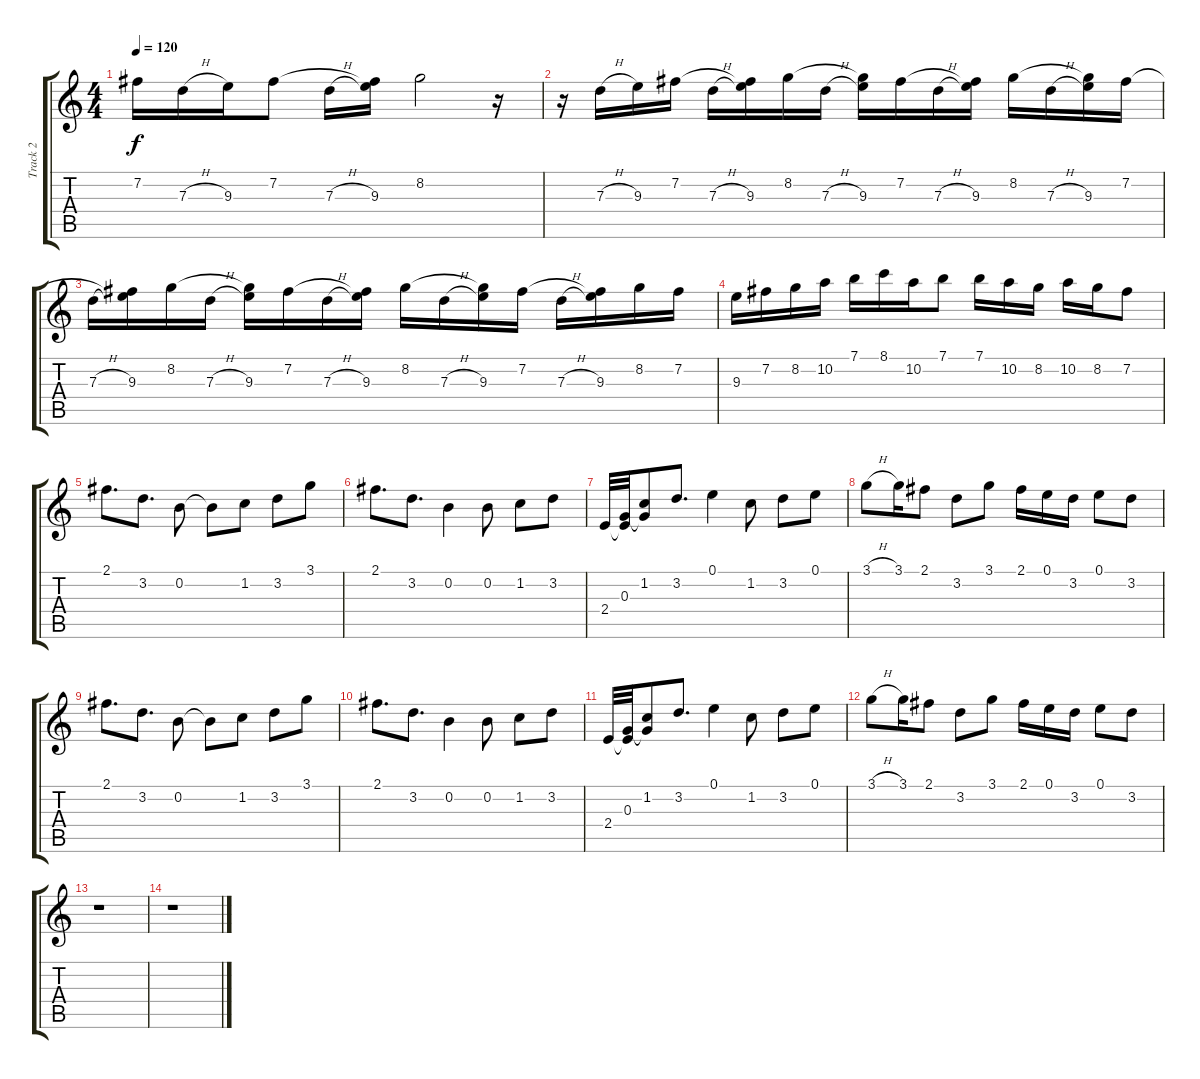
\track ("Track 2" "Track 2") {instrument acousticguitarnylon}
\staff {score tabs}
\tuning (E4 B3 G3 D3 A2 E2) {hide}
\ts (4 4)
\tempo 120
\clef g2
\ks c
7.2{t}.16{dy f} 7.3{h}.16 9.3.16 7.2.8 7.3{h}.16 (7.2{t} 9.3).16 8.2.2 r.16 |
r.16 7.3{h}.16 9.3.16 7.2.16 7.3{h}.16 (7.2{t} 9.3).16 8.2.16 7.3{h}.16 (8.2{t} 9.3).16 7.2.16 7.3{h}.16 (7.2{t} 9.3).16 8.2.16 7.3{h}.16 (8.2{t} 9.3).16 7.2.16 |
7.3{h}.16 (7.2{t} 9.3).16 8.2.16 7.3{h}.16 (8.2{t} 9.3).16 7.2.16 7.3{h}.16 (7.2{t} 9.3).16 8.2.16 7.3{h}.16 (8.2{t} 9.3).16 7.2.16 7.3{h}.16 (7.2{t} 9.3).16 8.2.16 7.2.16 |
9.3.16 7.2.16 8.2.16 10.2.16 7.1.16 8.1.16 10.2.16 7.1.8 7.1.16 10.2.16 8.2.16 10.2.16 8.2.16 7.2.8 |
2.1.8{d} 3.2.8{d} 0.2.8 0.2{t}.8 1.2.8 3.2.8 3.1.8 |
2.1.8{d} 3.2.8{d} 0.2.4 0.2.8 1.2.8 3.2.8 |
2.4.32 (0.3 2.4{t}).32 (1.2 0.3{t}).8 3.2.8{d} 0.1.4 1.2.8 3.2.8 0.1.8 |
3.1{h}.8 3.1.16 2.1.8 3.2.8 3.1.8 2.1.16 0.1.16 3.2.16 0.1.8 3.2.8 |
2.1.8{d} 3.2.8{d} 0.2.8 0.2{t}.8 1.2.8 3.2.8 3.1.8 |
2.1.8{d} 3.2.8{d} 0.2.4 0.2.8 1.2.8 3.2.8 |
2.4.32 (0.3 2.4{t}).32 (1.2 0.3{t}).8 3.2.8{d} 0.1.4 1.2.8 3.2.8 0.1.8 |
3.1{h}.8 3.1.16 2.1.8 3.2.8 3.1.8 2.1.16 0.1.16 3.2.16 0.1.8 3.2.8 |
r.1 |
r.1
